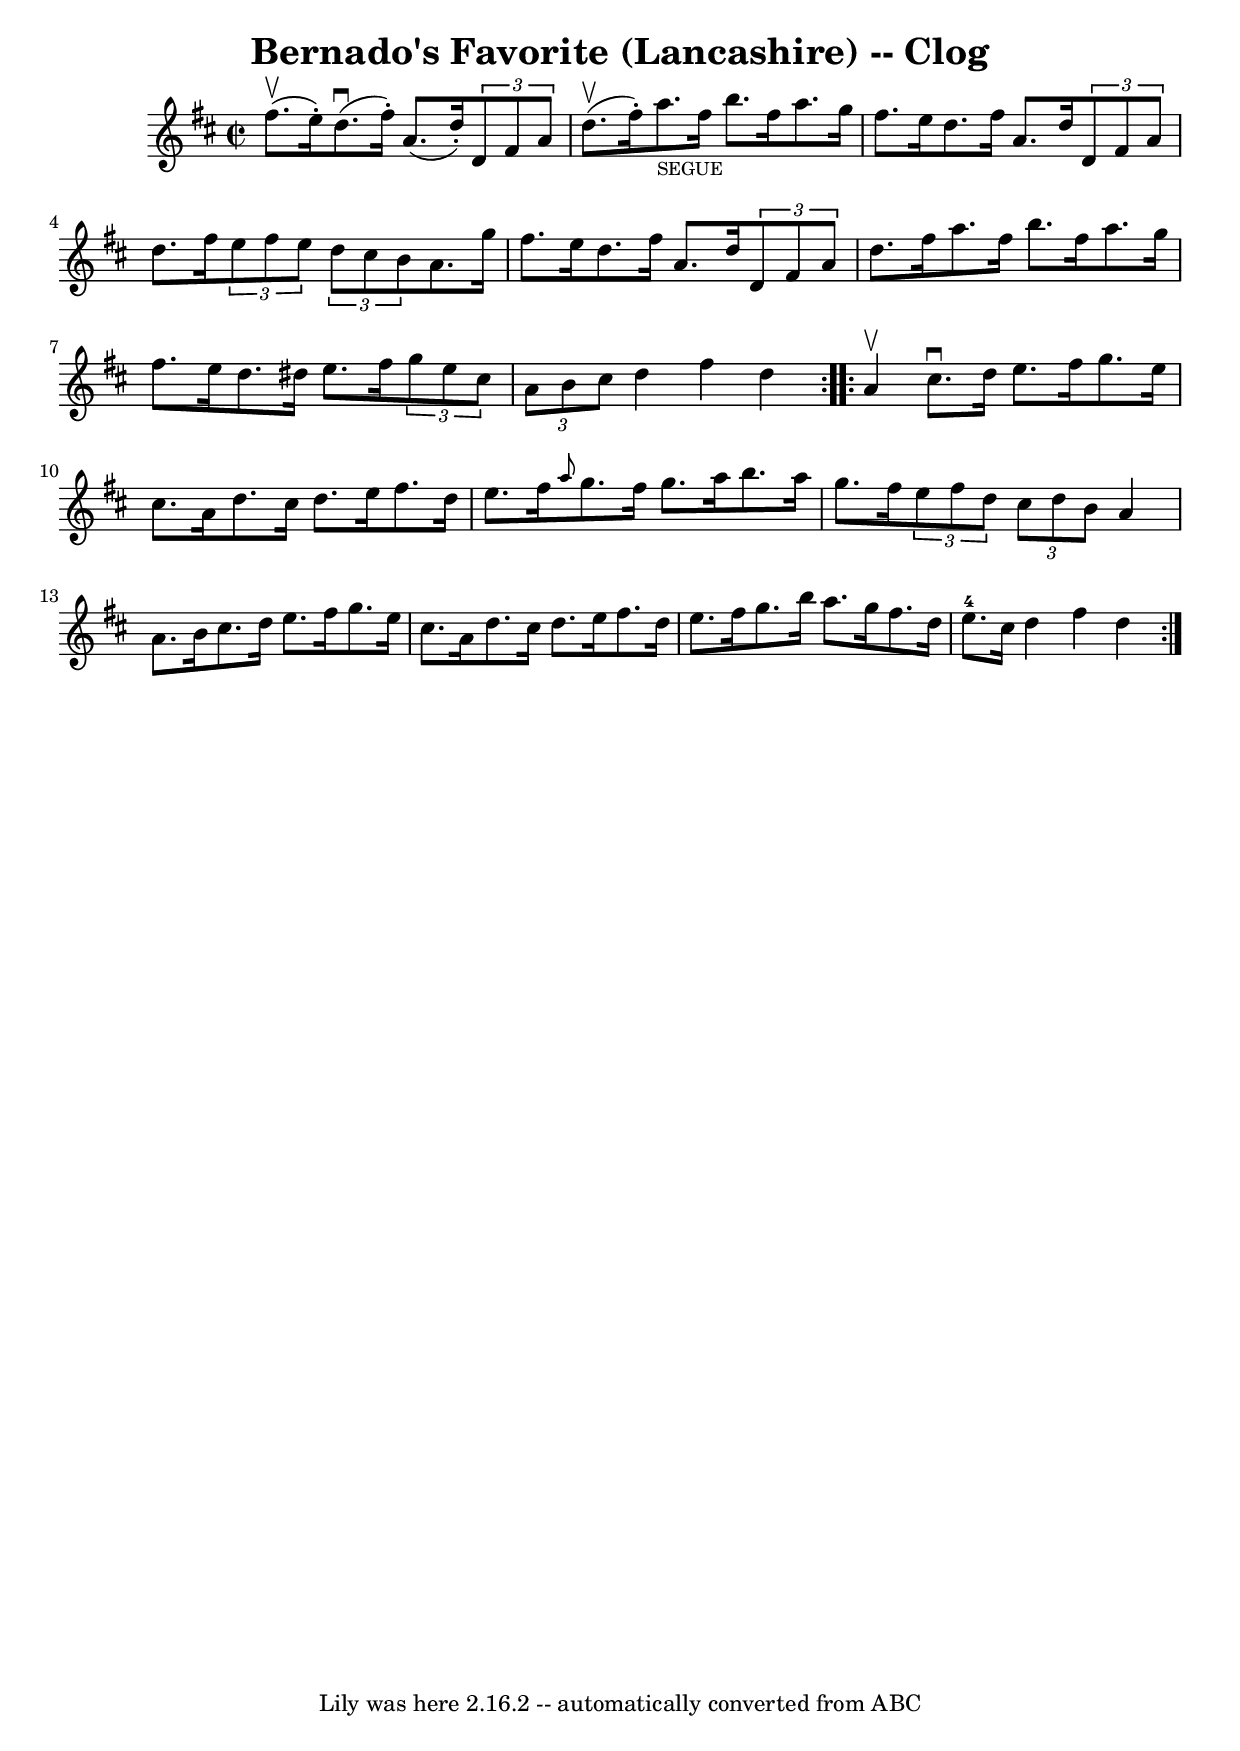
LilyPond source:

\version "2.7.40"
\include "Mammoth.ily"
\header {
	%% book = "Ryan's Mammoth Collection"
	crossRefNumber = "1"
	footnotes = "\\\\158 940"
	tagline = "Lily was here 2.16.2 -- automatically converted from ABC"
	title = "Bernado's Favorite (Lancashire) -- Clog"
}
voicedefault =  {
\set Score.defaultBarType = "empty"

\repeat volta 2 {
\override Staff.TimeSignature #'style = #'C
 \time 2/2 \key d \major fis''8.^\upbow(e''16 -.) |
 d''8. 
^\downbow(fis''16 -.) a'8. (d''16 -.)   \times 2/3 { d'8 fis'8 
 a'8  } d''8.^\upbow(fis''16 -.)   |
 a''8._\segue   
fis''16 b''8. fis''16 a''8. g''16 fis''8. e''16    |
   
 d''8. fis''16 a'8. d''16    \times 2/3 { d'8 fis'8 a'8  }   
d''8. fis''16    |
   \times 2/3 { e''8 fis''8 e''8  }   
\times 2/3 { d''8 cis''8 b'8  } a'8. g''16 fis''8. e''16    
|
 d''8. fis''16 a'8. d''16    \times 2/3 { d'8 fis'8   
 a'8  } d''8. fis''16    |
 a''8. fis''16 b''8. fis''16   
 a''8. g''16 fis''8. e''16    |
 d''8. dis''16 e''8.    
fis''16    \times 2/3 { g''8 e''8 cis''8  }   \times 2/3 { a'8 b'8 
 cis''8  }   |
 d''4 fis''4 d''4  }     \repeat volta 2 {   
a'4^\upbow |
 cis''8.^\downbow d''16 e''8. fis''16 g''8. 
 e''16 cis''8. a'16    |
 d''8. cis''16 d''8. e''16    
fis''8. d''16 e''8. fis''16    |
 \grace { a''8  } g''8.    
fis''16 g''8. a''16 b''8. a''16 g''8. fis''16    |
     
\times 2/3 { e''8 fis''8 d''8  }   \times 2/3 { cis''8 d''8 b'8 
 } a'4 a'8. b'16    |
 cis''8. d''16 e''8. fis''16   
 g''8. e''16 cis''8. a'16    |
 d''8. cis''16 d''8.    
e''16 fis''8. d''16 e''8. fis''16    |
 g''8. b''16    
a''8. g''16 fis''8. d''16 e''8.-4 cis''16    |
 d''4 
 fis''4 d''4  }   
}

\score{
    <<

	\context Staff="default"
	{
	    \voicedefault 
	}

    >>
	\layout {
	}
	\midi {}
}
